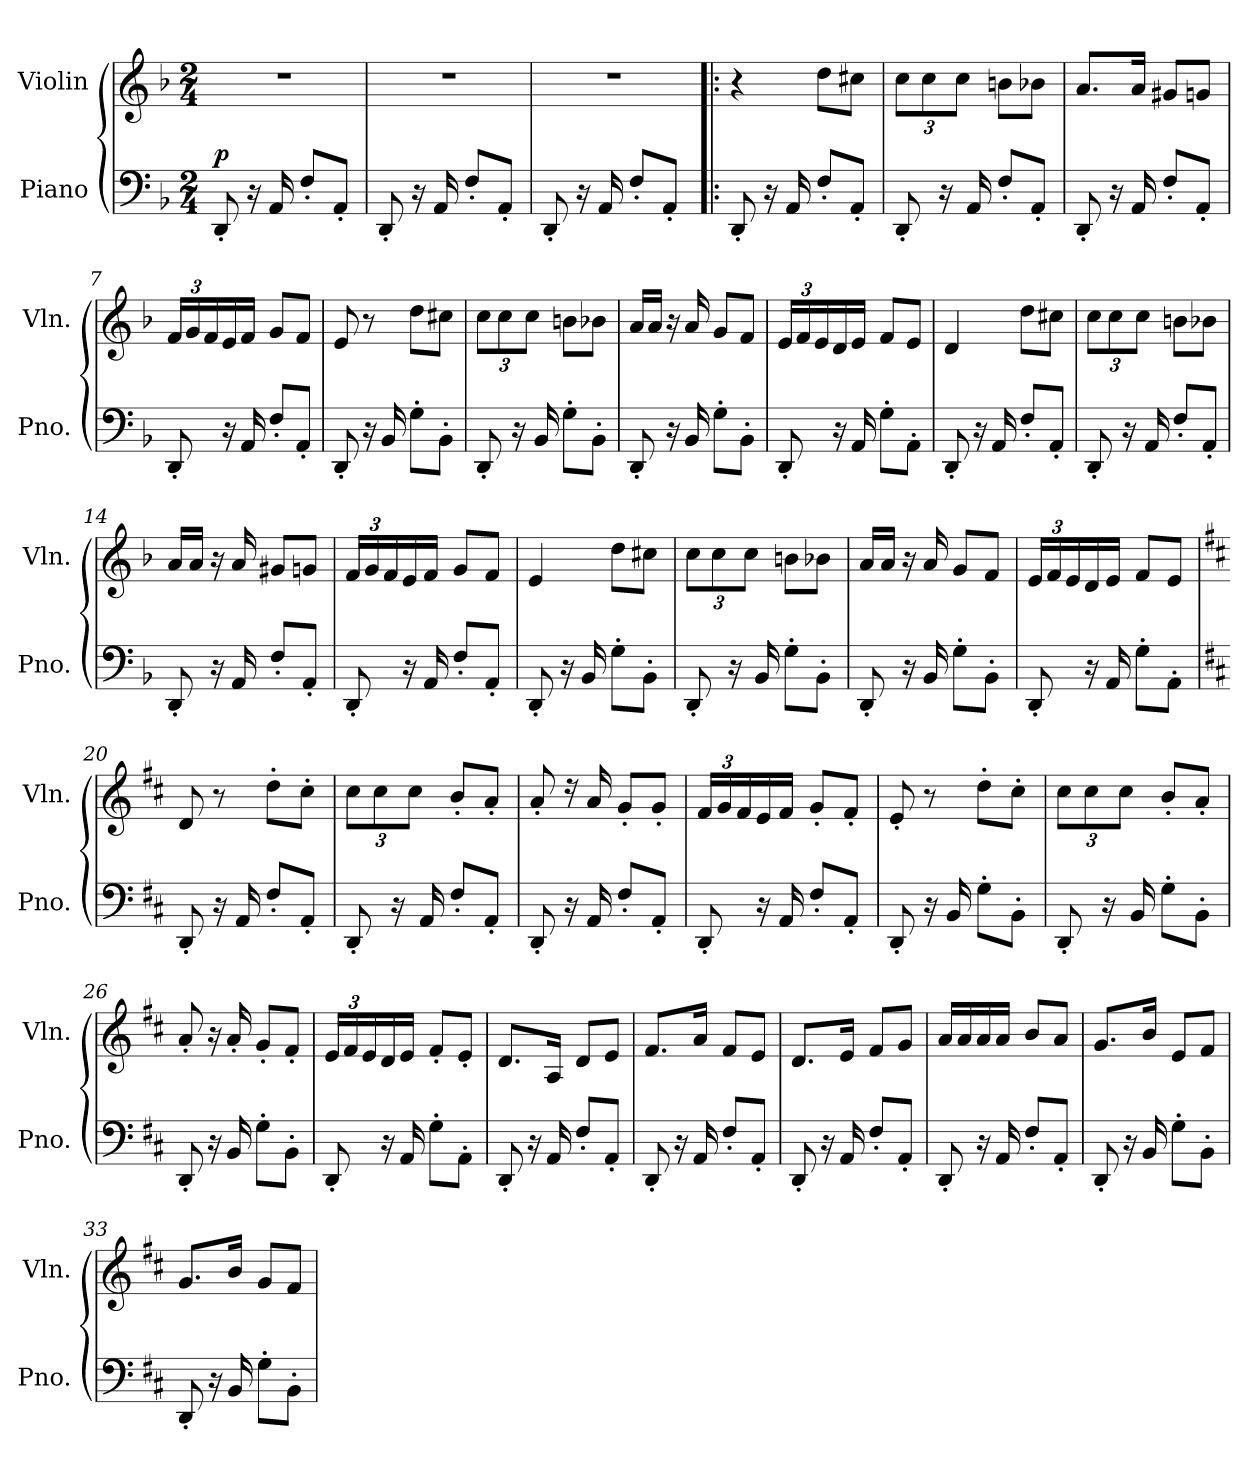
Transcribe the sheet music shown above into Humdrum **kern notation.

**kern	**dynam	**kern
*part2	*part2	*part1
*staff2	*staff2	*staff1
*I"Piano	*	*I"Violin
*I'Pno.	*	*I'Vln.
*clefF4	*	*clefG2
*k[b-]	*	*k[b-]
*M2/4	*	*M2/4
*MM72	*	*MM72
=1	=1	=1
!	!LO:DY:a	!
8DD'/	p	2r
16r	.	.
16AA/	.	.
8F'/L	.	.
8AA'/J	.	.
=2	=2	=2
8DD'/	.	2r
16r	.	.
16AA/	.	.
8F'/L	.	.
8AA'/J	.	.
=3	=3	=3
8DD'/	.	2r
16r	.	.
16AA/	.	.
8F'/L	.	.
8AA'/J	.	.
=4!|:	=4!|:	=4!|:
8DD'/	.	4r
16r	.	.
16AA/	.	.
8F'/L	.	8dd\L
8AA'/J	.	8cc#X\J
=5	=5	=5
*	*	*Xbrackettup
8DD'/	.	12cc\L
.	.	12cc\
16r	.	.
.	.	12cc\J
16AA/	.	.
8F'/L	.	8bn\L
8AA'/J	.	8b-X\J
=6	=6	=6
8DD'/	.	8.a/L
16r	.	.
16AA/	.	16a/Jk
8F'/L	.	8g#X/L
8AA'/J	.	8gn/J
!!LO:LB:g=z
=7	=7	=7
8DD'/	.	24f/LL
.	.	24g/
.	.	24f/
16r	.	16e/
16AA/	.	16f/JJ
8F'/L	.	8g/L
8AA'/J	.	8f/J
=8	=8	=8
8DD'/	.	8e/
16r	.	8r
16BB-/	.	.
8G'\L	.	8dd\L
8BB-'\J	.	8cc#X\J
=9	=9	=9
8DD'/	.	12cc\L
.	.	12cc\
16r	.	.
.	.	12cc\J
16BB-/	.	.
8G'\L	.	8bn\L
8BB-'\J	.	8b-X\J
=10	=10	=10
8DD'/	.	16a/LL
.	.	16a/JJ
16r	.	16r
16BB-/	.	16a/
8G'\L	.	8g/L
8BB-'\J	.	8f/J
=11	=11	=11
8DD'/	.	24e/LL
.	.	24f/
.	.	24e/
16r	.	16d/
16AA/	.	16e/JJ
8G'\L	.	8f/L
8AA'\J	.	8e/J
=12	=12	=12
8DD'/	.	4d/
16r	.	.
16AA/	.	.
8F'/L	.	8dd\L
8AA'/J	.	8cc#X\J
!!LO:LB:g=z
=13	=13	=13
8DD'/	.	12cc\L
.	.	12cc\
16r	.	.
.	.	12cc\J
16AA/	.	.
8F'/L	.	8bn\L
8AA'/J	.	8b-X\J
=14	=14	=14
8DD'/	.	16a/LL
.	.	16a/JJ
16r	.	16r
16AA/	.	16a/
8F'/L	.	8g#X/L
8AA'/J	.	8gn/J
=15	=15	=15
8DD'/	.	24f/LL
.	.	24g/
.	.	24f/
16r	.	16e/
16AA/	.	16f/JJ
8F'/L	.	8g/L
8AA'/J	.	8f/J
=16	=16	=16
8DD'/	.	4e/
16r	.	.
16BB-/	.	.
8G'\L	.	8dd\L
8BB-'\J	.	8cc#X\J
=17	=17	=17
8DD'/	.	12cc\L
.	.	12cc\
16r	.	.
.	.	12cc\J
16BB-/	.	.
8G'\L	.	8bn\L
8BB-'\J	.	8b-X\J
=18	=18	=18
8DD'/	.	16a/LL
.	.	16a/JJ
16r	.	16r
16BB-/	.	16a/
8G'\L	.	8g/L
8BB-'\J	.	8f/J
!!LO:LB:g=z
=19	=19	=19
8DD'/	.	24e/LL
.	.	24f/
.	.	24e/
16r	.	16d/
16AA/	.	16e/JJ
8G'\L	.	8f/L
8AA'\J	.	8e/J
=20	=20	=20
*k[f#c#]	*	*k[f#c#]
8DD'/	.	8d/
16r	.	8r
16AA/	.	.
8F#'/L	.	8dd'\L
8AA'/J	.	8cc#'\J
=21	=21	=21
8DD'/	.	12cc#\L
.	.	12cc#\
16r	.	.
.	.	12cc#\J
16AA/	.	.
8F#'/L	.	8b'/L
8AA'/J	.	8a'/J
=22	=22	=22
8DD'/	.	8a'/
16r	.	16rdd
16AA/	.	16a/
8F#'/L	.	8g'/L
8AA'/J	.	8g'/J
=23	=23	=23
8DD'/	.	24f#/LL
.	.	24g/
.	.	24f#/
16r	.	16e/
16AA/	.	16f#/JJ
8F#'/L	.	8g'/L
8AA'/J	.	8f#'/J
=24	=24	=24
8DD'/	.	8e'/
16r	.	8r
16BB/	.	.
8G'\L	.	8dd'\L
8BB'\J	.	8cc#'\J
!!LO:LB:g=z
=25	=25	=25
8DD'/	.	12cc#\L
.	.	12cc#\
16r	.	.
.	.	12cc#\J
16BB/	.	.
8G'\L	.	8b'/L
8BB'\J	.	8a'/J
=26	=26	=26
8DD'/	.	8a'/
16r	.	16r
16BB/	.	16a'/
8G'\L	.	8g'/L
8BB'\J	.	8f#'/J
=27	=27	=27
8DD'/	.	24e/LL
.	.	24f#/
.	.	24e/
16r	.	16d/
16AA/	.	16e/JJ
8G'\L	.	8f#'/L
8AA'\J	.	8e'/J
=28	=28	=28
8DD'/	.	8.d/L
16r	.	.
16AA/	.	16A/Jk
8F#'/L	.	8d/L
8AA'/J	.	8e/J
=29	=29	=29
8DD'/	.	8.f#/L
16r	.	.
16AA/	.	16a/Jk
8F#'/L	.	8f#/L
8AA'/J	.	8e/J
=30	=30	=30
8DD'/	.	8.d/L
16r	.	.
16AA/	.	16e/Jk
8F#'/L	.	8f#/L
8AA'/J	.	8g/J
!!LO:PB:g=z
=31	=31	=31
8DD'/	.	16a/LL
.	.	16a/
16r	.	16a/
16AA/	.	16a/JJ
8F#'/L	.	8b/L
8AA'/J	.	8a/J
=32	=32	=32
8DD'/	.	8.g/L
16r	.	.
16BB/	.	16b/Jk
8G'\L	.	8e/L
8BB'\J	.	8f#/J
=33	=33	=33
8DD'/	.	8.g/L
16r	.	.
16BB/	.	16b/Jk
8G'\L	.	8g/L
8BB'\J	.	8f#/J
=	=	=
*-	*-	*-
